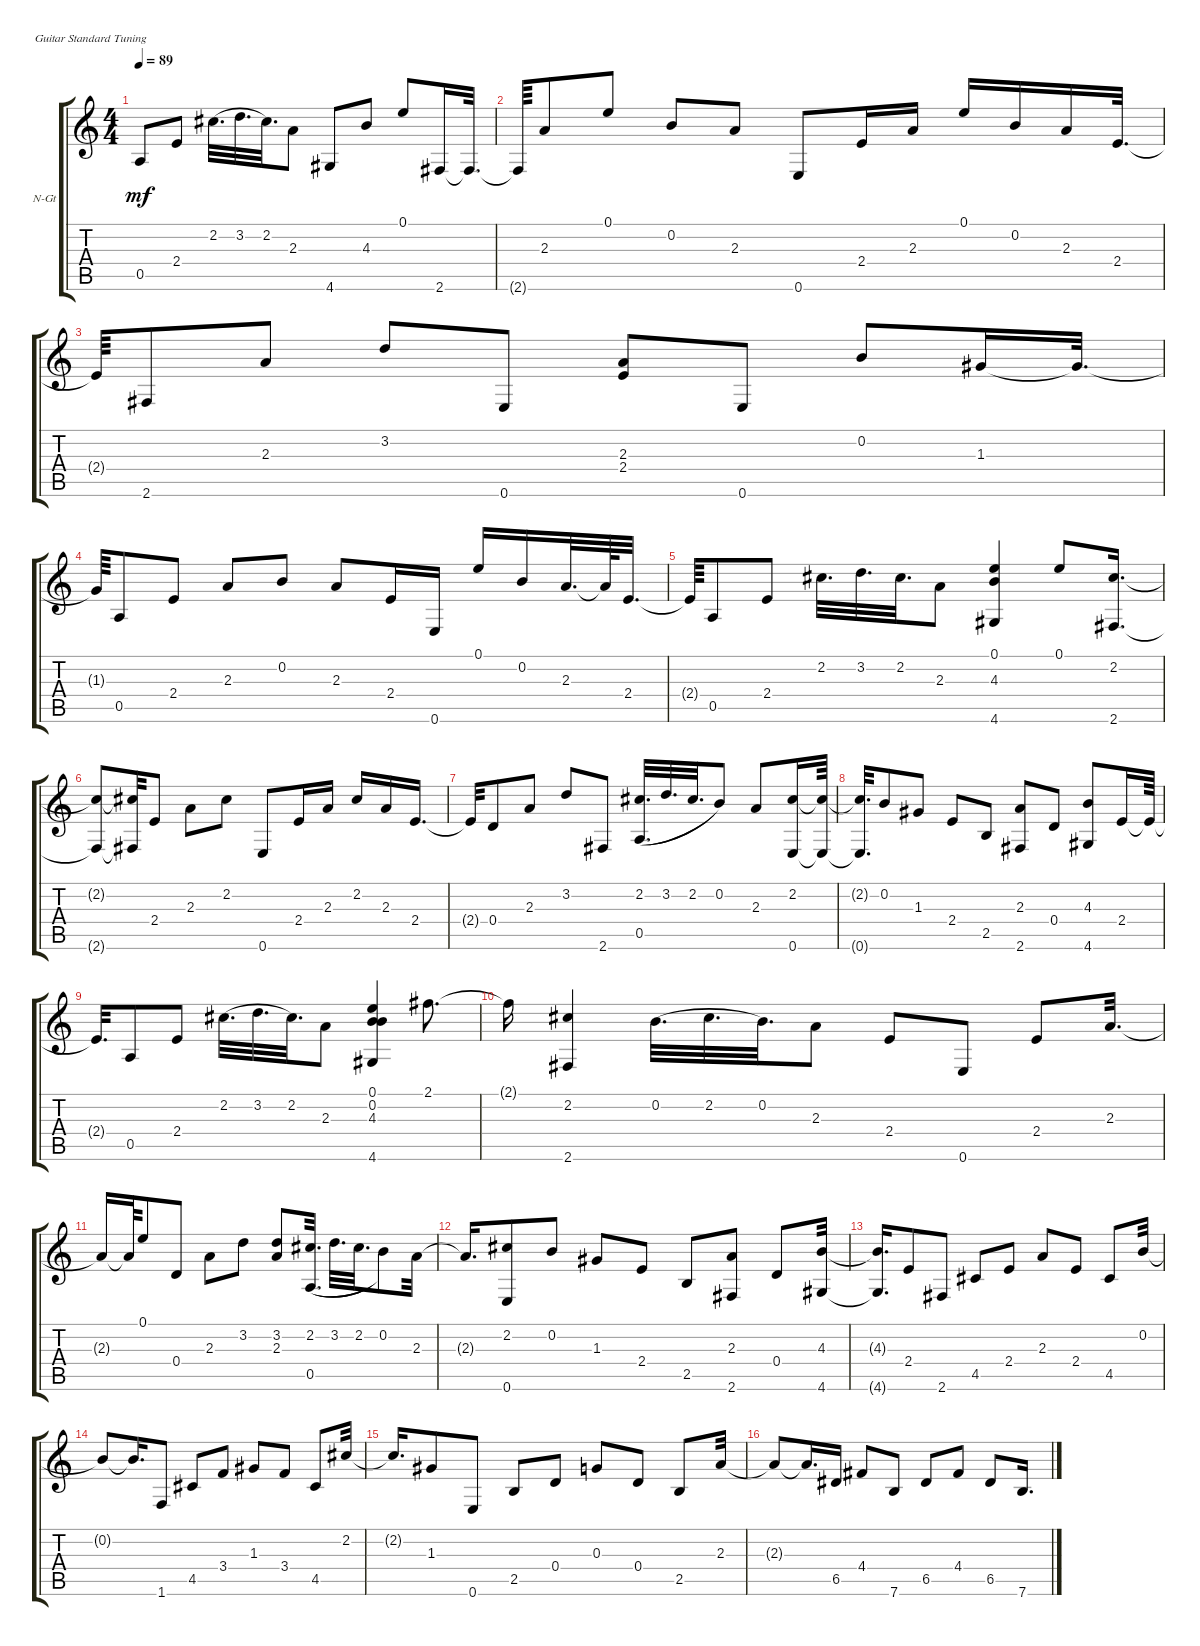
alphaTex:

\defaultSystemsLayout 4
\bracketExtendMode groupsimilarinstruments
\firstSystemTrackNameOrientation horizontal
\otherSystemsTrackNameOrientation horizontal
\track ("Nylon Guitar" "N-Gt") {instrument acousticguitarnylon}
\staff {score tabs}
\tuning (E4 B3 G3 D3 A2 E2)
\ts (4 4)
\tempo 89
\clef g2
\ks c
0.5.8{dy mf instrument acousticguitarnylon} 2.4.8 2.2.32{d legatoorigin} 3.2.32{d legatoorigin} 2.2.32{d} 2.3.8 4.6.8 4.3.8 0.1.8 2.6.16 2.6{t}.32{d} |
2.6{t}.64 2.3.8 0.1.8 0.2.8 2.3.8 0.6.8 2.4.16 2.3.16 0.1.16 0.2.16 2.3.16 2.4.32{d} |
2.4{t}.64 2.6.8 2.3.8 3.2.8 0.6.8 (2.3 2.4).8 0.6.8 0.2.8 1.3.16 1.3{t}.32{d} |
1.3{t}.64 0.5.8 2.4.8 2.3.8 0.2.8 2.3.8 2.4.16 0.6.16 0.1.16 0.2.16 2.3.32{d} 2.3{t}.64 2.4.32{d} |
2.4{t}.64 0.5.8 2.4.8 2.2.32{d} 3.2.32{d} 2.2.32{d} 2.3.8 (4.6 0.1 4.3).4 0.1.8 (2.2 2.6).16{d} |
(2.2{t} 2.6{t}).8 (2.2{t} 2.6{t}).32 2.4.8 2.3.8 2.2.8 0.6.8 2.4.16 2.3.16 2.2.16 2.3.16 2.4.16{d} |
2.4{t}.32 0.4.8 2.3.8 3.2.8 2.6.8 (2.2 0.5).32{d legatoorigin} 3.2.32{d legatoorigin} 2.2.32{d legatoorigin} 0.2.8 2.3.8 (2.2 0.6).16 (2.2{t} 0.6{t}).64 |
(2.2{t} 0.6{t}).32{d} 0.2.8 1.3.8 2.4.8 2.5.8 (2.6 2.3).8 0.4.8 (4.3 4.6).8 2.4.16 2.4{t}.64 |
2.4{t}.32{d} 0.5.8 2.4.8 2.2.32{d legatoorigin} 3.2.32{d legatoorigin} 2.2.32{d} 2.3.8 (0.1 0.2 4.3 4.6).4 2.1.8{d} |
2.1{t}.16 (2.2 2.6).4 0.2.32{d legatoorigin} 2.2.32{d legatoorigin} 0.2.32{d} 2.3.8 2.4.8 0.6.8 2.4.8 2.3.32{d} |
2.3{t}.16 2.3{t}.64 0.1.8 0.4.8 2.3.8 3.2.8 (3.2 2.3).8 (2.2 0.5).32{d legatoorigin} 3.2.32{d legatoorigin} 2.2.32{d legatoorigin} 0.2.8 2.3.32 |
2.3{t}.16{d} (2.2 0.6).8 0.2.8 1.3.8 2.4.8 2.5.8 (2.3 2.6).8 0.4.8 (4.3 4.6).32 |
(4.3{t} 4.6{t}).16{d} 2.4.8 2.6.8 4.5.8 2.4.8 2.3.8 2.4.8 4.5.8 0.2.32 |
0.2{t}.8 0.2{t}.16{d} 1.6.8 4.5.8 3.4.8 1.3.8 3.4.8 4.5.8 2.2.32 |
2.2{t}.16{d} 1.3.8 0.6.8 2.5.8 0.4.8 0.3.8 0.4.8 2.5.8 2.3.32 |
2.3{t}.8 2.3{t}.16{d} 6.5.16 4.4.8 7.6.8 6.5.8 4.4.8 6.5.8 7.6.16{d}
